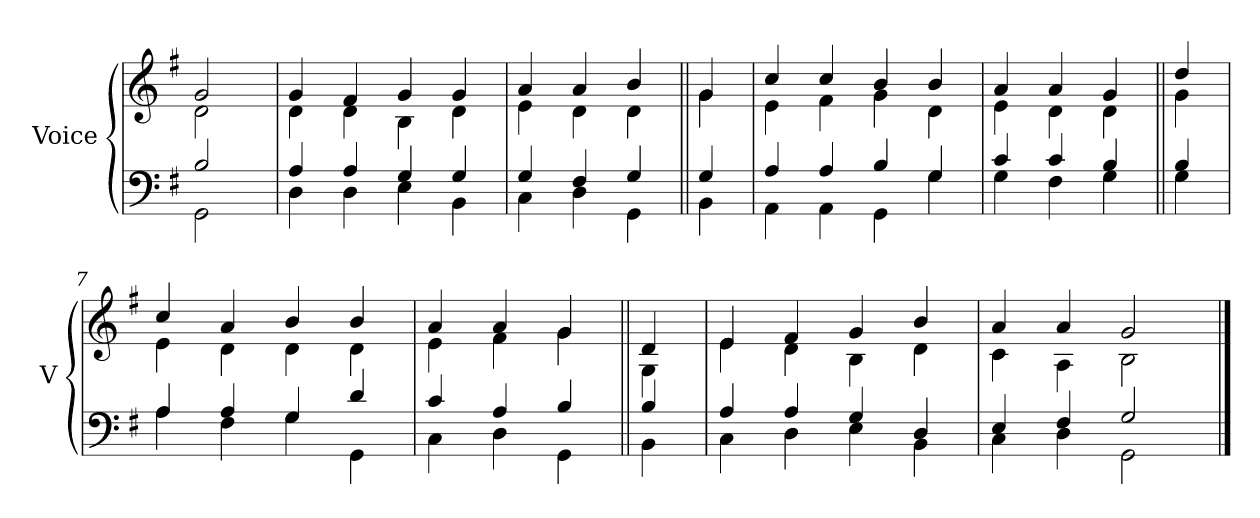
**kern	**kern
*part2	*part1
*staff2	*staff1
*I"Voice	*I"Voice
*I'V	*I'V
*clefF4	*clefG2
*k[f#]	*k[f#]
=	=
*^	*^
2B/	2GG\	2g/	2d\
=1	=1	=1	=1
4A/	4D\	4g/	4d\
4A/	4D\	4f#/	4d\
4G/	4E\	4g/	4B\
4G/	4BB\	4g/	4d\
=2	=2	=2	=2
4G/	4C\	4a/	4e\
4F#/	4D\	4a/	4d\
4G/	4GG\	4b/	4d\
=3||	=3||	=3||	=3||
4G/	4BB\	4g/	4g\
=4	=4	=4	=4
4A:/	4AA\	4cc/	4e\
4A/	4AA\	4cc/	4f#\
4B/	4GG\	4b/	4g\
4G/	4G\	4b/	4d\
=5	=5	=5	=5
4c/	4G\	4a/	4e\
4c/	4F#\	4a/	4d\
4B/	4G\	4g/	4d\
!!LO:LB:g=z	!!
=6||	=6||	=6||	=6||
4B/	4G\	4dd/	4g\
=7	=7	=7	=7
4A/	4A\	4cc/	4e\
4A/	4F#\	4a/	4d\
4G/	4G\	4b/	4d\
4d/	4GG\	4b/	4d\
=8	=8	=8	=8
4c/	4C\	4a/	4e\
4A/	4D\	4a/	4f#\
4B/	4GG\	4g/	4g\
=9||	=9||	=9||	=9||
4B/	4BB\	4d/	4G\
=10	=10	=10	=10
4A/	4C\	4e/	4e\
4A/	4D\	4f#/	4d\
4G/	4E\	4g/	4B\
4D/	4BB\	4b/	4d\
=11	=11	=11	=11
4E/	4C\	4a/	4c\
4F#/	4D\	4a/	4A\
2G/	2GG\	2g/	2B\
*v	*v	*	*
*	*v	*v
==	==
*-	*-
